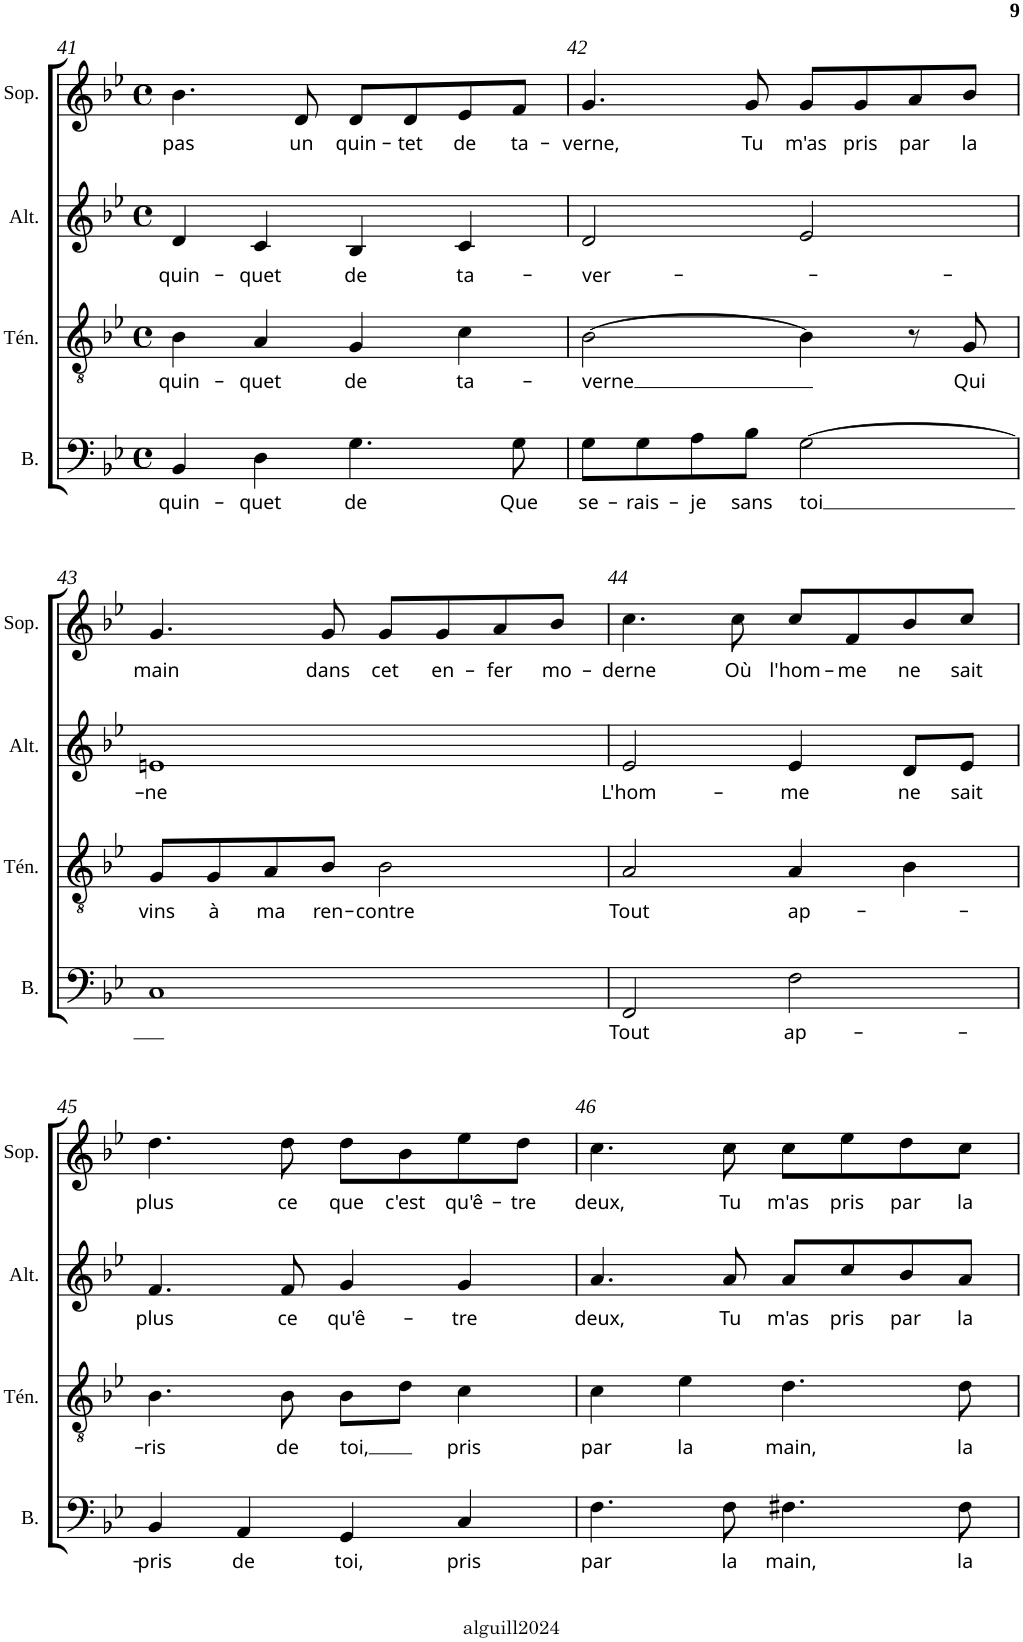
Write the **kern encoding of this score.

**kern	**text	**kern	**text	**kern	**text	**kern	**text
*part4	*part4	*part3	*part3	*part2	*part2	*part1	*part1
*staff4	*staff4	*staff3	*staff3	*staff2	*staff2	*staff1	*staff1
*I"Basse	*	*I"Ténor	*	*I"Alto	*	*I"Soprano	*
*I'B.	*	*I'Tén.	*	*I'Alt.	*	*I'Sop.	*
!!LO:PB:g=z
*clefF4	*	*clefGv2	*	*clefG2	*	*clefG2	*
*k[b-e-]	*	*k[b-e-]	*	*k[b-e-]	*	*k[b-e-]	*
*g:	*	*g:	*	*g:	*	*g:	*
*M4/4	*	*M4/4	*	*M4/4	*	*M4/4	*
*met(c)	*	*met(c)	*	*met(c)	*	*met(c)	*
=41	=41	=41	=41	=41	=41	=41	=41
!	!LO:LY:b	!	!LO:LY:b	!	!LO:LY:b	!	!LO:LY:b
4BB-/	quin-	4B-\	quin-	4d/	quin-	4.b-\	pas
!	!LO:LY:b	!	!LO:LY:b	!	!LO:LY:b	!	!
4D\	-quet	4A/	-quet	4c/	-quet	.	.
!	!	!	!	!	!	!	!LO:LY:b
.	.	.	.	.	.	8d/	un
!	!LO:LY:b	!	!LO:LY:b	!	!LO:LY:b	!	!LO:LY:b
4.G\	de	4G/	de	4B-/	de	8d/L	quin-
!	!	!	!	!	!	!	!LO:LY:b
.	.	.	.	.	.	8d/	-tet
!	!	!	!LO:LY:b	!	!LO:LY:b	!	!LO:LY:b
.	.	4c\	ta-	4c/	ta-	8e-/	de
!	!LO:LY:b	!	!	!	!	!	!LO:LY:b
8G\	Que	.	.	.	.	8f/J	ta-
=42	=42	=42	=42	=42	=42	=42	=42
!	!LO:LY:b	!	!LO:LY:b	!	!LO:LY:b	!	!LO:LY:b
8G\L	se-	[2B-\	-verne	2d/	-ver-	4.g/	-verne,
!	!LO:LY:b	!	!	!	!	!	!
8G\	-rais-	.	.	.	.	.	.
!	!LO:LY:b	!	!	!	!	!	!
8A\	-je	.	.	.	.	.	.
!	!LO:LY:b	!	!	!	!	!	!LO:LY:b
8B-\J	sans	.	.	.	.	8g/	Tu
!	!LO:LY:b	!	!	!	!	!	!LO:LY:b
[2G\	toi	4B-\]	.	2e-/	.	8g/L	m'as
!	!	!	!	!	!	!	!LO:LY:b
.	.	.	.	.	.	8g/	pris
!	!	!	!	!	!	!	!LO:LY:b
.	.	8r	.	.	.	8a/	par
!	!	!	!LO:LY:b	!	!	!	!LO:LY:b
.	.	8G/	Qui	.	.	8b-/J	la
!!LO:LB:g=z
=43	=43	=43	=43	=43	=43	=43	=43
!	!	!	!LO:LY:b	!	!LO:LY:b	!	!LO:LY:b
1C	.	8G/L	vins	1en	-ne	4.g/	main
!	!	!	!LO:LY:b	!	!	!	!
.	.	8G/	à	.	.	.	.
!	!	!	!LO:LY:b	!	!	!	!
.	.	8A/	ma	.	.	.	.
!	!	!	!LO:LY:b	!	!	!	!LO:LY:b
.	.	8B-/J	ren-	.	.	8g/	dans
!	!	!	!LO:LY:b	!	!	!	!LO:LY:b
.	.	2B-\	-contre	.	.	8g/L	cet
!	!	!	!	!	!	!	!LO:LY:b
.	.	.	.	.	.	8g/	en-
!	!	!	!	!	!	!	!LO:LY:b
.	.	.	.	.	.	8a/	-fer
!	!	!	!	!	!	!	!LO:LY:b
.	.	.	.	.	.	8b-/J	mo-
=44	=44	=44	=44	=44	=44	=44	=44
!	!LO:LY:b	!	!LO:LY:b	!	!LO:LY:b	!	!LO:LY:b
2FF/	Tout	2A/	Tout	2e-/	L'hom-	4.cc\	-derne
!	!	!	!	!	!	!	!LO:LY:b
.	.	.	.	.	.	8cc\	Où
!	!LO:LY:b	!	!LO:LY:b	!	!LO:LY:b	!	!LO:LY:b
2F\	ap-	4A/	ap-	4e-/	-me	8cc/L	l'hom-
!	!	!	!	!	!	!	!LO:LY:b
.	.	.	.	.	.	8f/	-me
!	!	!	!	!	!LO:LY:b	!	!LO:LY:b
.	.	4B-\	.	8d/L	ne	8b-/	ne
!	!	!	!	!	!LO:LY:b	!	!LO:LY:b
.	.	.	.	8e-/J	sait	8cc/J	sait
!!LO:LB:g=z
=45	=45	=45	=45	=45	=45	=45	=45
!	!LO:LY:b	!	!LO:LY:b	!	!LO:LY:b	!	!LO:LY:b
4BB-/	-pris	4.B-\	-ris	4.f/	plus	4.dd\	plus
!	!LO:LY:b	!	!	!	!	!	!
4AA/	de	.	.	.	.	.	.
!	!	!	!LO:LY:b	!	!LO:LY:b	!	!LO:LY:b
.	.	8B-\	de	8f/	ce	8dd\	ce
!	!LO:LY:b	!	!LO:LY:b	!	!LO:LY:b	!	!LO:LY:b
4GG/	toi,	8B-\L	toi,	4g/	qu'ê-	8dd\L	que
!	!	!	!	!	!	!	!LO:LY:b
.	.	8d\J	.	.	.	8b-\	c'est
!	!LO:LY:b	!	!LO:LY:b	!	!LO:LY:b	!	!LO:LY:b
4C/	pris	4c\	pris	4g/	-tre	8ee-\	qu'ê-
!	!	!	!	!	!	!	!LO:LY:b
.	.	.	.	.	.	8dd\J	-tre
=46	=46	=46	=46	=46	=46	=46	=46
!	!LO:LY:b	!	!LO:LY:b	!	!LO:LY:b	!	!LO:LY:b
4.F\	par	4c\	par	4.a/	deux,	4.cc\	deux,
!	!	!	!LO:LY:b	!	!	!	!
.	.	4e-\	la	.	.	.	.
!	!LO:LY:b	!	!	!	!LO:LY:b	!	!LO:LY:b
8F\	la	.	.	8a/	Tu	8cc\	Tu
!	!LO:LY:b	!	!LO:LY:b	!	!LO:LY:b	!	!LO:LY:b
4.F#X\	main,	4.d\	main,	8a/L	m'as	8cc\L	m'as
!	!	!	!	!	!LO:LY:b	!	!LO:LY:b
.	.	.	.	8cc/	pris	8ee-\	pris
!	!	!	!	!	!LO:LY:b	!	!LO:LY:b
.	.	.	.	8b-/	par	8dd\	par
!	!LO:LY:b	!	!LO:LY:b	!	!LO:LY:b	!	!LO:LY:b
8F#\	la	8d\	la	8a/J	la	8cc\J	la
=	=	=	=	=	=	=	=
*-	*-	*-	*-	*-	*-	*-	*-
